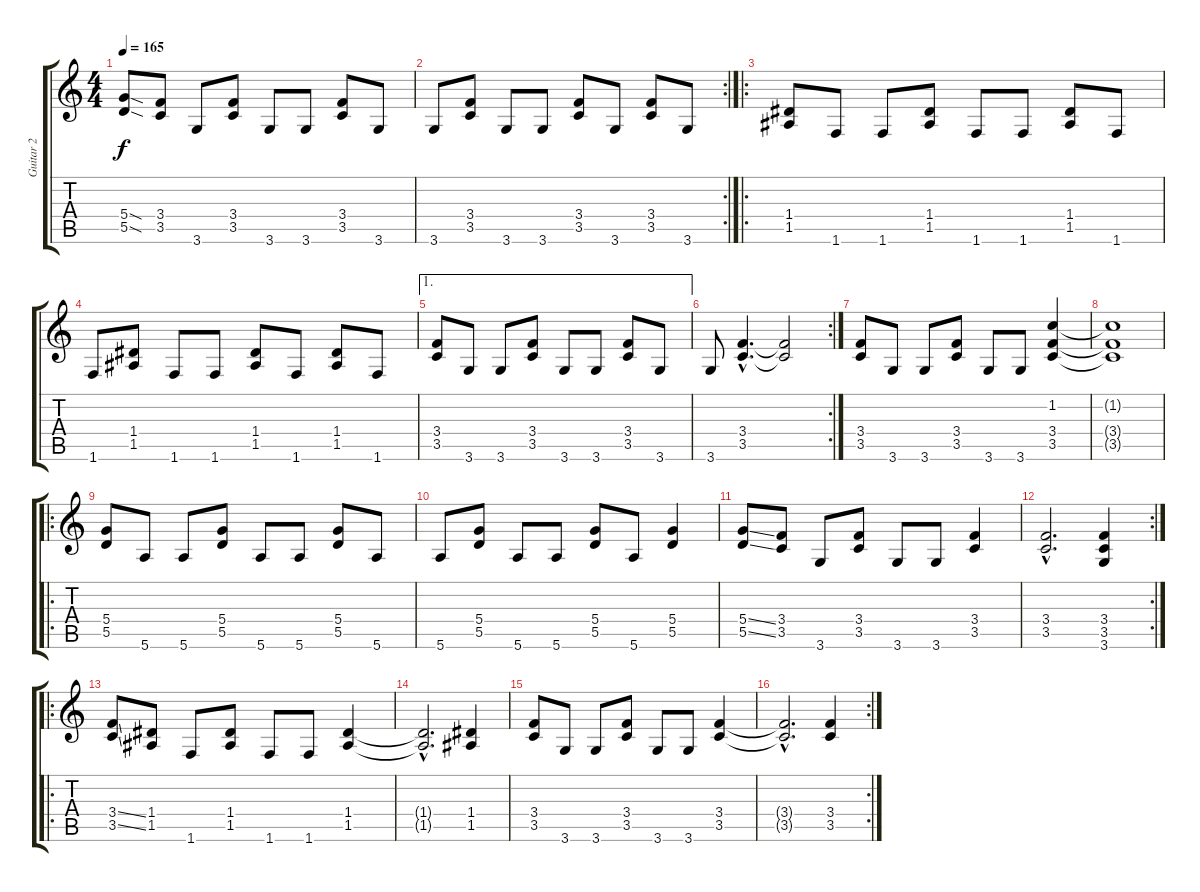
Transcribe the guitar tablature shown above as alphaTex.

\track ("Guitar 2" "Guitar 2") {instrument distortionguitar}
\staff {score tabs}
\tuning (E4 B3 G3 D3 A2 E2) {hide}
\ts (4 4)
\tempo 165
\clef g2
\ks c
(5.4{sod} 5.5{sod}).8{dy f} (3.4 3.5).8 3.6.8 (3.4 3.5).8 3.6.8 3.6.8 (3.4 3.5).8 3.6.8 |
\rc 2
3.6.8 (3.4 3.5).8 3.6.8 3.6.8 (3.4 3.5).8 3.6.8 (3.4 3.5).8 3.6.8 |
\ro
(1.4 1.5).8 1.6.8 1.6.8 (1.4 1.5).8 1.6.8 1.6.8 (1.4 1.5).8 1.6.8 |
1.6.8 (1.4 1.5).8 1.6.8 1.6.8 (1.4 1.5).8 1.6.8 (1.4 1.5).8 1.6.8 |
\ae 1
(3.4 3.5).8 3.6.8 3.6.8 (3.4 3.5).8 3.6.8 3.6.8 (3.4 3.5).8 3.6.8 |
\rc 2
3.6.8 (3.4{hac} 3.5{hac}).4{d} (3.4{t} 3.5{t}).2 |
(3.4 3.5).8 3.6.8 3.6.8 (3.4 3.5).8 3.6.8 3.6.8 (1.2 3.4 3.5).4 |
(1.2{t} 3.4{t} 3.5{t}).1 |
\ro
(5.4 5.5).8 5.6.8 5.6.8 (5.4 5.5).8 5.6.8 5.6.8 (5.4 5.5).8 5.6.8 |
5.6.8 (5.4 5.5).8 5.6.8 5.6.8 (5.4 5.5).8 5.6.8 (5.4 5.5).4 |
(5.4{ss} 5.5{ss}).8 (3.4 3.5).8 3.6.8 (3.4 3.5).8 3.6.8 3.6.8 (3.4 3.5).4 |
\rc 2
(3.4{hac} 3.5{hac}).2{d} (3.4 3.5 3.6).4 |
\ro
(3.4{ss} 3.5{ss}).8 (1.4 1.5).8 1.6.8 (1.4 1.5).8 1.6.8 1.6.8 (1.4 1.5).4 |
(1.4{hac t} 1.5{hac t}).2{d} (1.4 1.5).4 |
(3.4 3.5).8 3.6.8 3.6.8 (3.4 3.5).8 3.6.8 3.6.8 (3.4 3.5).4 |
\rc 2
(3.4{hac t} 3.5{hac t}).2{d} (3.4 3.5).4
